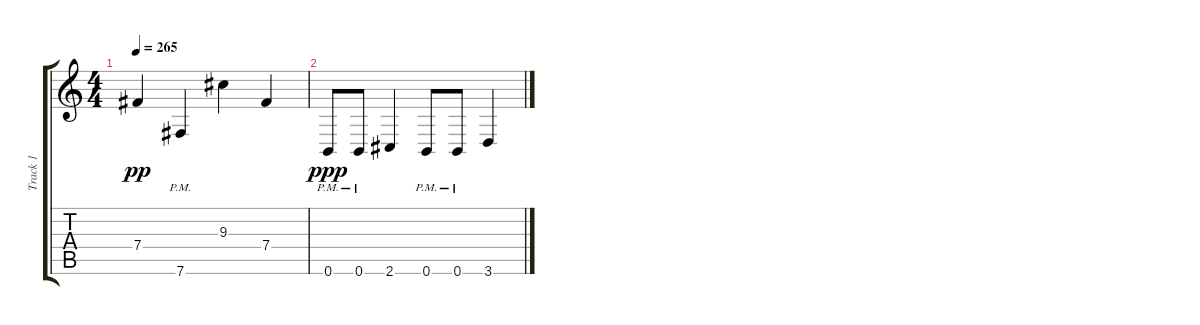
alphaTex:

\track ("Track 1" "Track 1") {instrument overdrivenguitar}
\staff {score tabs}
\tuning (Db4 Ab3 E3 B2 Gb2 B1) {hide}
\ts (4 4)
\tempo 265
\clef g2
\ks c
7.4.4{dy pp} 7.6{pm}.4 9.3.4 7.4.4 |
0.6{pm}.8{dy ppp} 0.6{pm}.8 2.6.4 0.6{pm}.8 0.6{pm}.8 3.6.4
